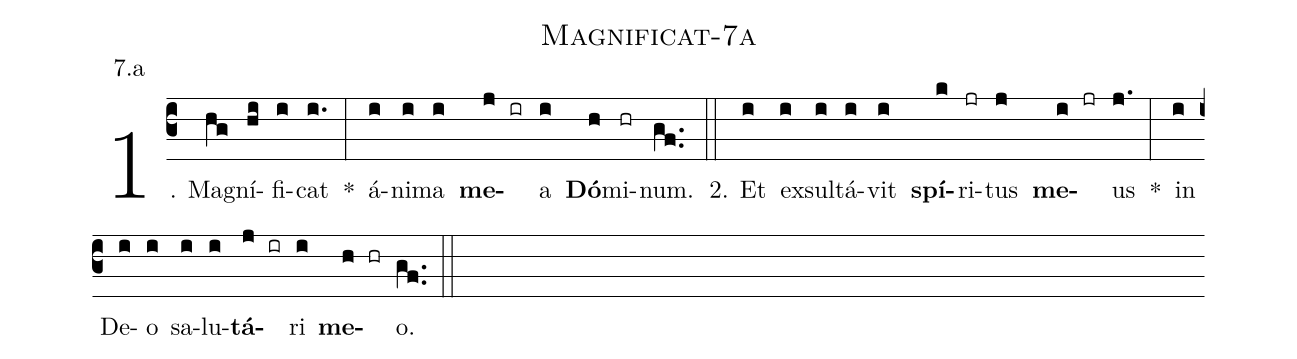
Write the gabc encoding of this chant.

name: Magnificat-7a;
annotation: 7.a;
%%
(c3)1. Ma(hg)gní(hi)fi(i)cat(i.) *(:) á(i)ni(i)ma(i) <b>me</b>(j ir)a(i) <b>Dó</b>(h)mi(hr)num.(gf..) (::)
2. Et(i) ex(i)sul(i)tá(i)vit(i) <b>spí</b>(k)ri(jr)tus(j) <b>me</b>(i jr)us(j.) *(:) in(i) De(i)o(i) sa(i)lu(i)<b>tá</b>(j ir)ri(i) <b>me</b>(h hr)o.(gf..) (::)
